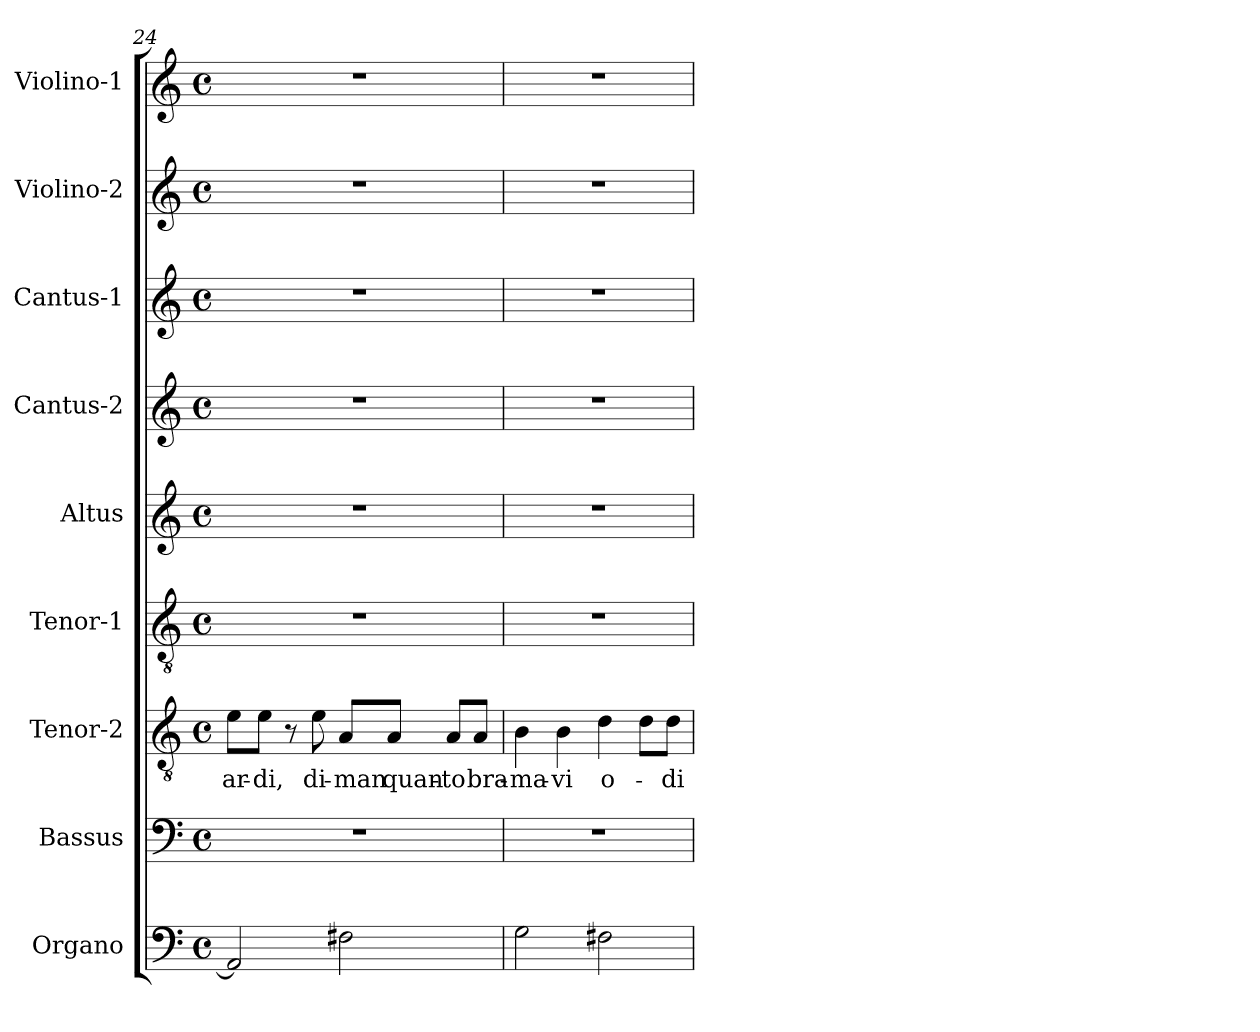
**kern	**kern	**kern	**text	**kern	**kern	**kern	**kern	**kern	**kern
*part9	*part8	*part7	*part7	*part6	*part5	*part4	*part3	*part2	*part1
*staff9	*staff8	*staff7	*staff7	*staff6	*staff5	*staff4	*staff3	*staff2	*staff1
*I"Organo	*I"Bassus	*I"Tenor-2	*	*I"Tenor-1	*I"Altus	*I"Cantus-2	*I"Cantus-1	*I"Violino-2	*I"Violino-1
*I'Og	*I'B	*I'T2	*	*I'T1	*I'A	*I'C2	*I'C1	*I'V2	*I'V1
*clefF4	*clefF4	*clefGv2	*	*clefGv2	*clefG2	*clefG2	*clefG2	*clefG2	*clefG2
*k[]	*k[]	*k[]	*	*k[]	*k[]	*k[]	*k[]	*k[]	*k[]
*C:	*C:	*C:	*	*C:	*C:	*C:	*C:	*C:	*C:
*M4/4	*M4/4	*M4/4	*	*M4/4	*M4/4	*M4/4	*M4/4	*M4/4	*M4/4
*met(c)	*met(c)	*met(c)	*	*met(c)	*met(c)	*met(c)	*met(c)	*met(c)	*met(c)
=24	=24	=24	=24	=24	=24	=24	=24	=24	=24
!	!	!	!LO:LY:b	!	!	!	!	!	!
2AA/]	1r	8e\L	-ar-	1r	1r	1r	1r	1r	1r
!	!	!	!LO:LY:b	!	!	!	!	!	!
.	.	8e\J	-di,	.	.	.	.	.	.
.	.	8r	.	.	.	.	.	.	.
!	!	!	!LO:LY:b	!	!	!	!	!	!
.	.	8e\	di-	.	.	.	.	.	.
!	!	!	!LO:LY:b	!	!	!	!	!	!
2F#X\	.	8A/L	-man	.	.	.	.	.	.
!	!	!	!LO:LY:b	!	!	!	!	!	!
.	.	8A/J	quan-	.	.	.	.	.	.
!	!	!	!LO:LY:b	!	!	!	!	!	!
.	.	8A/L	-to	.	.	.	.	.	.
!	!	!	!LO:LY:b	!	!	!	!	!	!
.	.	8A/J	bra-	.	.	.	.	.	.
=25	=25	=25	=25	=25	=25	=25	=25	=25	=25
!	!	!	!LO:LY:b	!	!	!	!	!	!
2G\	1r	4B\	-ma-	1r	1r	1r	1r	1r	1r
!	!	!	!LO:LY:b	!	!	!	!	!	!
.	.	4B\	-vi	.	.	.	.	.	.
!	!	!	!LO:LY:b	!	!	!	!	!	!
2F#X\	.	4d\	o-	.	.	.	.	.	.
.	.	8d\L	.	.	.	.	.	.	.
!	!	!	!LO:LY:b	!	!	!	!	!	!
.	.	8d\J	-di-	.	.	.	.	.	.
=	=	=	=	=	=	=	=	=	=
*-	*-	*-	*-	*-	*-	*-	*-	*-	*-
